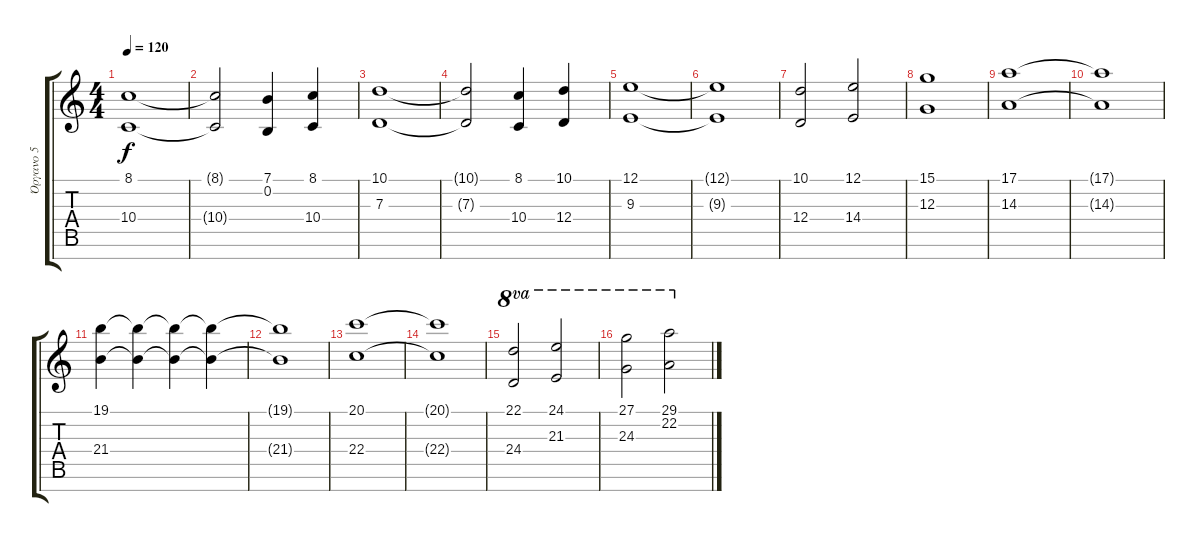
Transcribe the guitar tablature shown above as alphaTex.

\track ("Όργανο 5" "Όργανο 5") {instrument stringensemble1}
\staff {score tabs}
\tuning (E4 B3 G3 D3 A2 E2 B1) {hide}
\ts (4 4)
\tempo 120
\clef g2
\ks c
(8.1 10.4).1{dy f volume 13} |
(8.1{t} 10.4{t}).2 (7.1 0.2).4 (8.1 10.4).4 |
(10.1 7.3).1 |
(10.1{t} 7.3{t}).2 (8.1 10.4).4 (10.1 12.4).4 |
(12.1 9.3).1 |
(12.1{t} 9.3{t}).1 |
(10.1 12.4).2 (12.1 14.4).2 |
(15.1 12.3).1 |
(17.1 14.3).1{volume 14 instrument stringensemble1} |
(17.1{t} 14.3{t}).1 |
(19.1 21.4).4 (19.1{t} 21.4{t}).4 (19.1{t} 21.4{t}).4 (19.1{t} 21.4{t}).4 |
(19.1{t} 21.4{t}).1 |
(20.1 22.4).1 |
(20.1{t} 22.4{t}).1 |
(22.1 24.4).2{ot 8va} (24.1 21.3).2{ot 8va} |
(27.1 24.3).2{ot 8va} (29.1 22.2).2{ot 8va}
